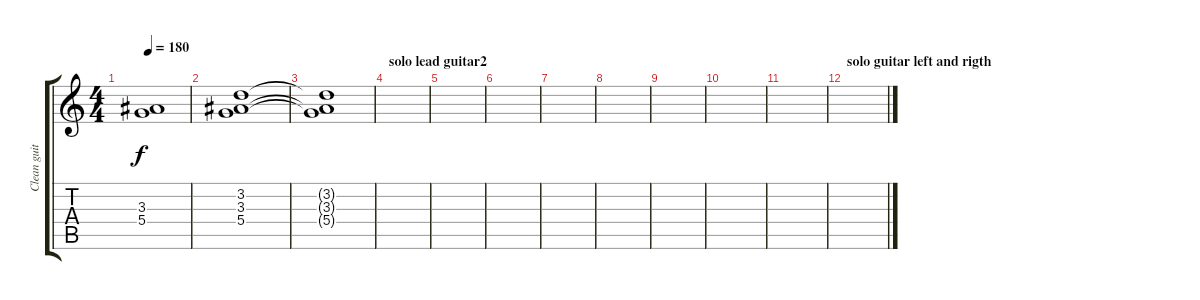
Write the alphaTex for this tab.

\track ("Clean guitar" "Clean guit") {instrument acousticguitarsteel}
\staff {score tabs}
\tuning (E4 B3 G3 D3 A2 E2) {hide}
\ts (4 4)
\tempo 180
\clef g2
\ks c
(3.3{t} 5.4{t}).1{dy f} |
(3.2 3.3 5.4).1 |
(3.2{t} 3.3{t} 5.4{t}).1 |
\section ("" "solo lead guitar2")
|
|
|
|
|
|
|
|
\section ("" "solo guitar left and rigth")
